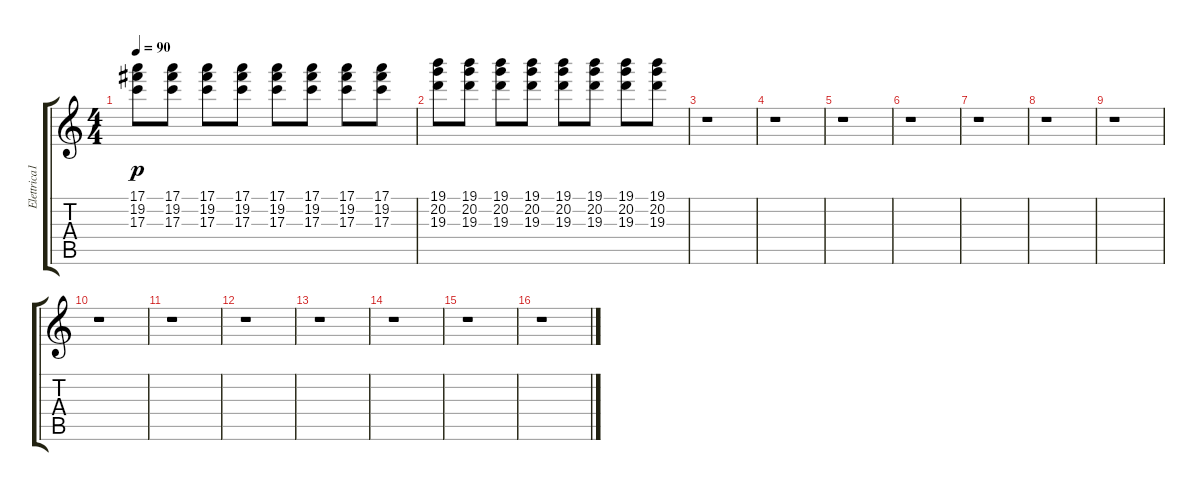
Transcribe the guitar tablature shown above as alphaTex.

\track ("Elettrica1" "Elettrica1") {instrument electricguitarjazz}
\staff {score tabs}
\tuning (E4 B3 G3 D3 A2 E2) {hide}
\ts (4 4)
\tempo 90
\clef g2
\ks c
(17.1 19.2 17.3).8{dy p} (17.1 19.2 17.3).8 (17.1 19.2 17.3).8 (17.1 19.2 17.3).8 (17.1 19.2 17.3).8 (17.1 19.2 17.3).8 (17.1 19.2 17.3).8 (17.1 19.2 17.3).8 |
(19.1 20.2 19.3).8 (19.1 20.2 19.3).8 (19.1 20.2 19.3).8 (19.1 20.2 19.3).8 (19.1 20.2 19.3).8 (19.1 20.2 19.3).8 (19.1 20.2 19.3).8 (19.1 20.2 19.3).8 |
r.1 |
r.1 |
r.1 |
r.1 |
r.1 |
r.1 |
r.1 |
r.1 |
r.1 |
r.1 |
r.1 |
r.1 |
r.1 |
r.1
